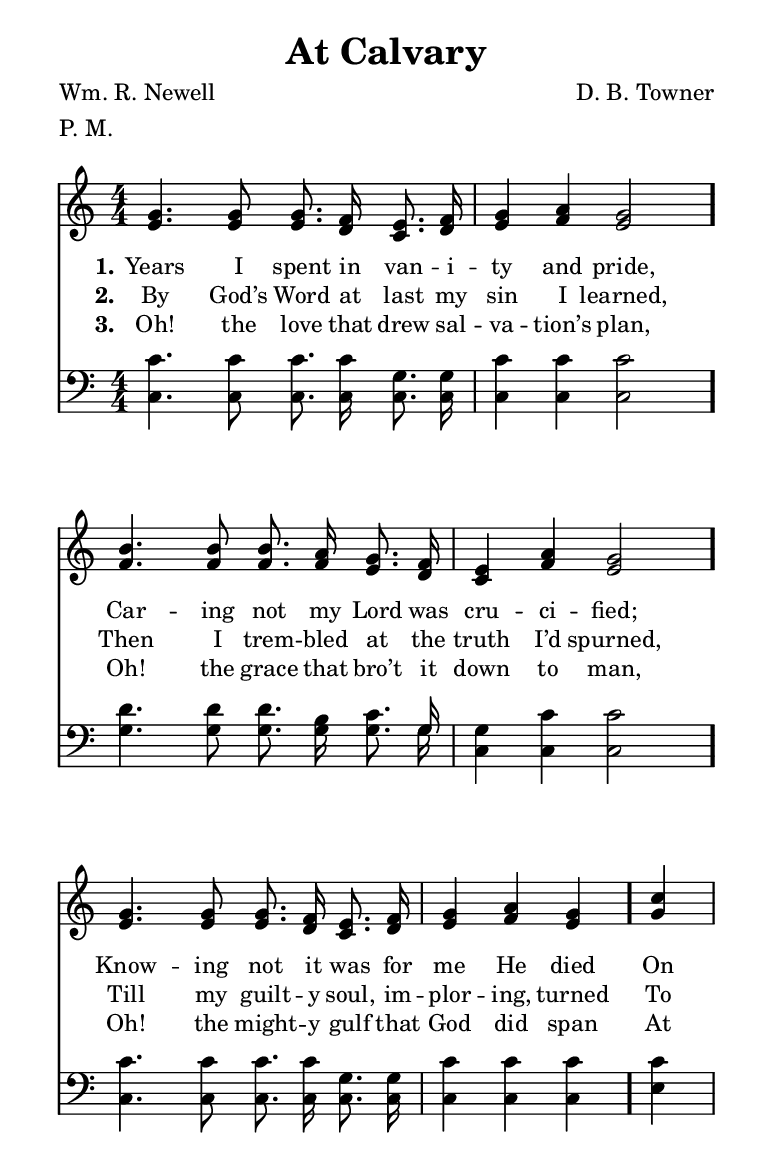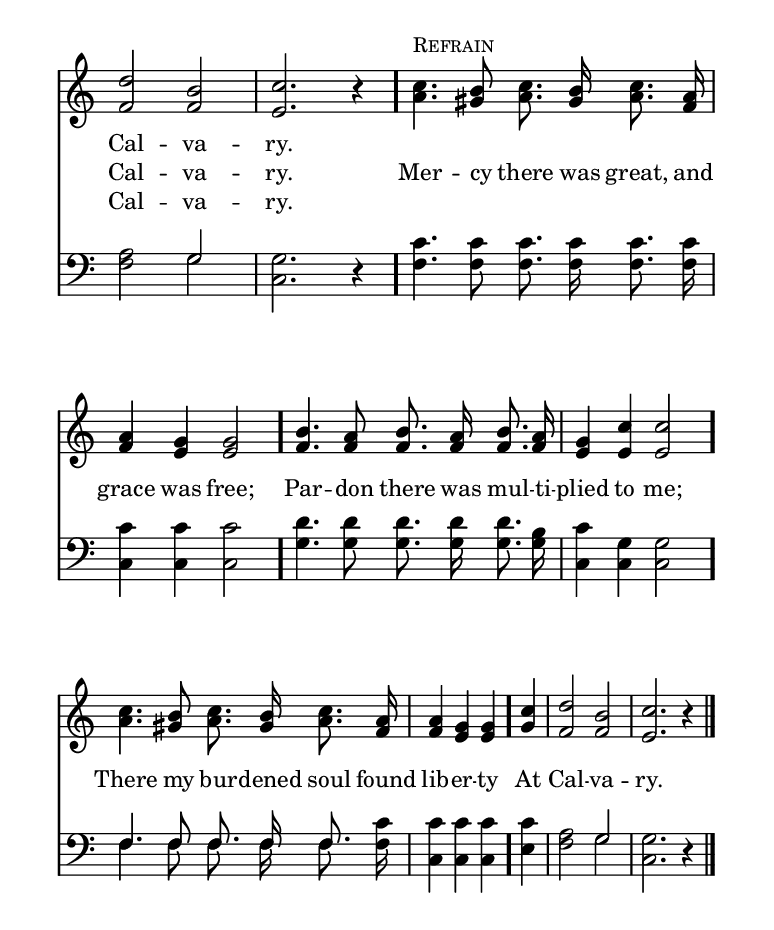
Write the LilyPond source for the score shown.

\include "common/global.ily"
\paper {
  \include "common/paper.ily"
  system-count = #(cond (is-eogsized 5) (#t #f)) % fits neatly into 4 systems, but original has 5 systems, and the page looks empty with 4
}

\header{
  %gospel
  hymnnumber = "371"
  title = "At Calvary"
  tunename = ""
  meter = "P. M."
  poet = "Wm. R. Newell"
  composer = "D. B. Towner"
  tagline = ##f
}

global = {
  \include "common/overrides.ily"
  \override Staff.TimeSignature.style = #'numbered
  \time 4/4
  \override Score.MetronomeMark.transparent = ##t % hide all fermata changes too
  \tempo 4=90
  \key c \major
  \autoBeamOff
}

patternA = { c4. c8 c8. c16 c8. c16 | c4 c c2 | }
patternB = { c4. c8 c8. c16 c8. c16 | c4 c c }
patternC = { c4 | c2 c | c2. c4 }

notesSoprano = {
\global
\relative c'' {

  \changePitch \patternA { g g g f e f | g a g }
  \changePitch \patternA { b b b a g f | e a g }
  \changePitch \patternB { g g g f e f | g a g }
  \changePitch \patternC { c | d b | c r }

  << s^\markup { \small \caps "Refrain" }
  \changePitch \patternA { c b c b c a | a g g } >>
  \changePitch \patternA { b a b a b a | g c c }
  \changePitch \patternB { c b c b c a | a g g }
  \changePitch \patternC { c | d b | c r }

  \bar "|."

}
}

notesAlto = {
\global
\relative e' {

  \changePitch \patternA { e e e d c d | e f e }
  \changePitch \patternA { f f f f e d | c f e }
  \changePitch \patternB { e e e d c d | e f e }
  \changePitch \patternC { g | f f | e r }

  \changePitch \patternA { a gis a gis a f | f e e }
  \changePitch \patternA { f f f f f f | e e e }
  \changePitch \patternB { a gis a gis a f | f e e }
  \changePitch \patternC { g | f f e r }

}
}

notesTenor = {
\global
\relative a {

  \changePitch \patternA { c c c c g g | c c c }
  \changePitch \patternA { d d d b c g | g c c }
  \changePitch \patternB { c c c c g g | c c c }
  \changePitch \patternC { c | a g | g r }

  \changePitch \patternA { c c c c c c | c c c }
  \changePitch \patternA { d d d d d b | c g g }
  \changePitch \patternB { f f f f f c' | c c c }
  \changePitch \patternC { c | a g | g r }

}
}

notesBass = {
\global
\relative f {

  \changePitch \patternA { c c c c c c | c c c }
  \changePitch \patternA { g' g g g g g | c, c c }
  \changePitch \patternB { c c c c c c | c c c }
  \changePitch \patternC { e | f g | c, r }

  \changePitch \patternA { f f f f f f | c c c }
  \changePitch \patternA { g' g g g g g | c, c c }
  \changePitch \patternB { f f f f f f | c c c }
  \changePitch \patternC { e | f g | c, r }

}
}

Refrain = \lyricmode {

Mer -- cy there was great, and grace was free; \bar "."
Par -- don there was mul -- ti -- plied to me; \bar "."
There my bur -- dened soul found lib -- er -- ty \bar "."
At Cal -- va -- ry. \bar "."

}

wordsA = \lyricmode {
\set stanza = "1."

Years I spent in van -- i -- ty and pride, \bar "."
Car -- ing not my Lord was cru -- ci -- fied; \bar "."
Know -- ing not it was for me He died \bar "."
On Cal -- va -- ry. \bar "."

}

wordsB = \lyricmode {
\set stanza = "2."

By God’s Word at last my sin I learned,
Then I trem -- bled at the truth I’d spurned,
Till my guilt -- y soul, im -- plor -- ing, turned
To Cal -- va -- ry.

\Refrain

}

wordsC = \lyricmode {
\set stanza = "3."

Oh! the love that drew sal -- va -- tion’s plan,
Oh! the grace that bro’t it down to man,
Oh! the might -- y gulf that God did span
At Cal -- va -- ry.

}

\score {
  \context ChoirStaff <<
    \context Staff = upper <<
      \set Staff.autoBeaming = ##f
      \set ChoirStaff.systemStartDelimiter = #'SystemStartBar
      \set ChoirStaff.printPartCombineTexts = ##f
      \partcombine #'(2 . 11) \notesSoprano \notesAlto
      \context NullVoice = sopranos { \voiceOne << \notesSoprano >> }
      \context Lyrics = one   \lyricsto sopranos \wordsA
      \context Lyrics = two   \lyricsto sopranos \wordsB
      \context Lyrics = three \lyricsto sopranos \wordsC
    >>
    \context Staff = men <<
      \set Staff.autoBeaming = ##f
      \clef bass
      \set ChoirStaff.printPartCombineTexts = ##f
      \partcombine #'(2 . 11) \notesTenor \notesBass
    >>
  >>
  \layout {
    \include "common/layout.ily"
  }
  \midi{
    \include "common/midi.ily"
  }
}

\version "2.19.49"  % necessary for upgrading to future LilyPond versions.

% vi:set et ts=2 sw=2 ai nocindent syntax=lilypond:
